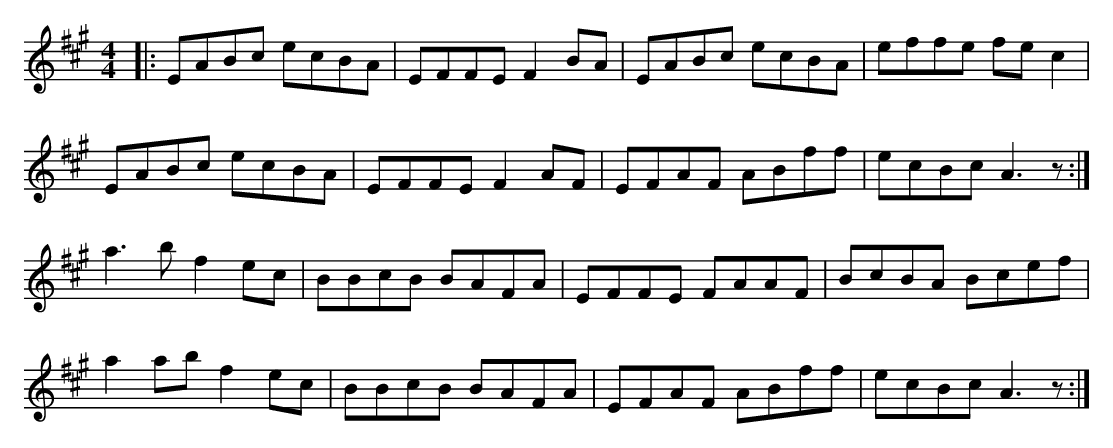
X:1
M:4/4
K:A
|:EABc ecBA|EFFE F2 BA|EABc ecBA|effe fe c2|
EABc ecBA|EFFE F2 AF|EFAF ABff|ecBc A3z:|
a3 b f2 ec|BBcB BAFA|EFFE FAAF|BcBA Bcef|
a2 ab f2 ec|BBcB BAFA|EFAF ABff|ecBc A3z:|
